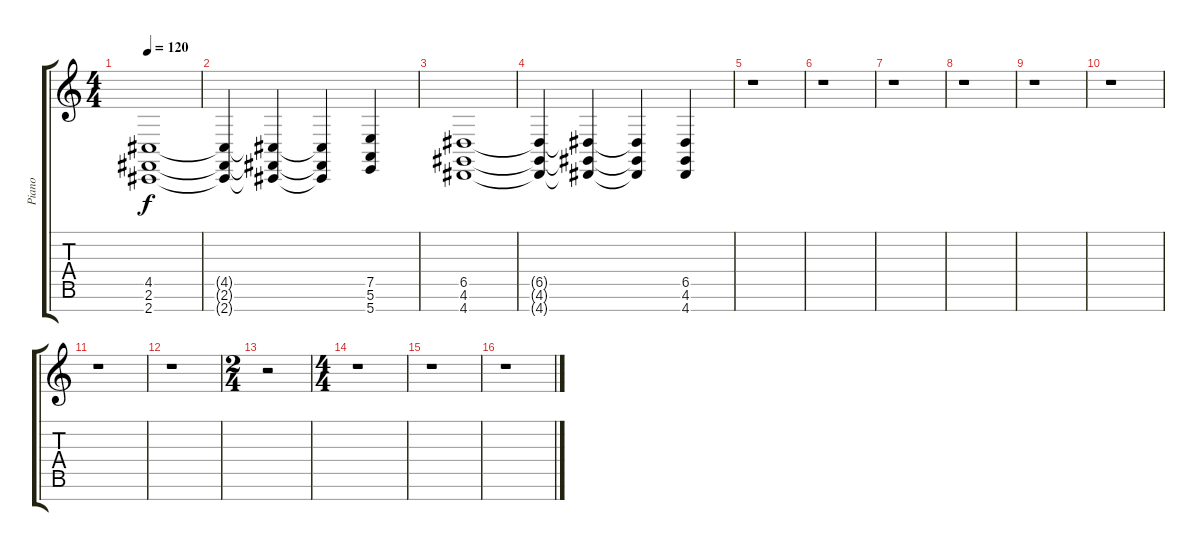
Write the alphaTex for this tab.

\track ("Piano" "Piano") {instrument acousticgrandpiano}
\staff {score tabs}
\tuning (E4 B3 G3 D3 A2 E2 B1) {hide}
\ts (4 4)
\tempo 120
\clef g2
\ks c
(4.5 2.6 2.7).1{dy f} |
(4.5{t} 2.6{t} 2.7{t}).4 (4.5{t} 2.6{t} 2.7{t}).4 (4.5{t} 2.6{t} 2.7{t}).4 (7.5 5.6 5.7).4 |
(6.5 4.6 4.7).1 |
(6.5{t} 4.6{t} 4.7{t}).4 (6.5{t} 4.6{t} 4.7{t}).4 (6.5{t} 4.6{t} 4.7{t}).4 (6.5 4.6 4.7).4 |
r.1 |
r.1 |
r.1 |
r.1 |
r.1 |
r.1 |
r.1 |
r.1 |
\ts (2 4)
r.2 |
\ts (4 4)
r.1 |
r.1 |
r.1
